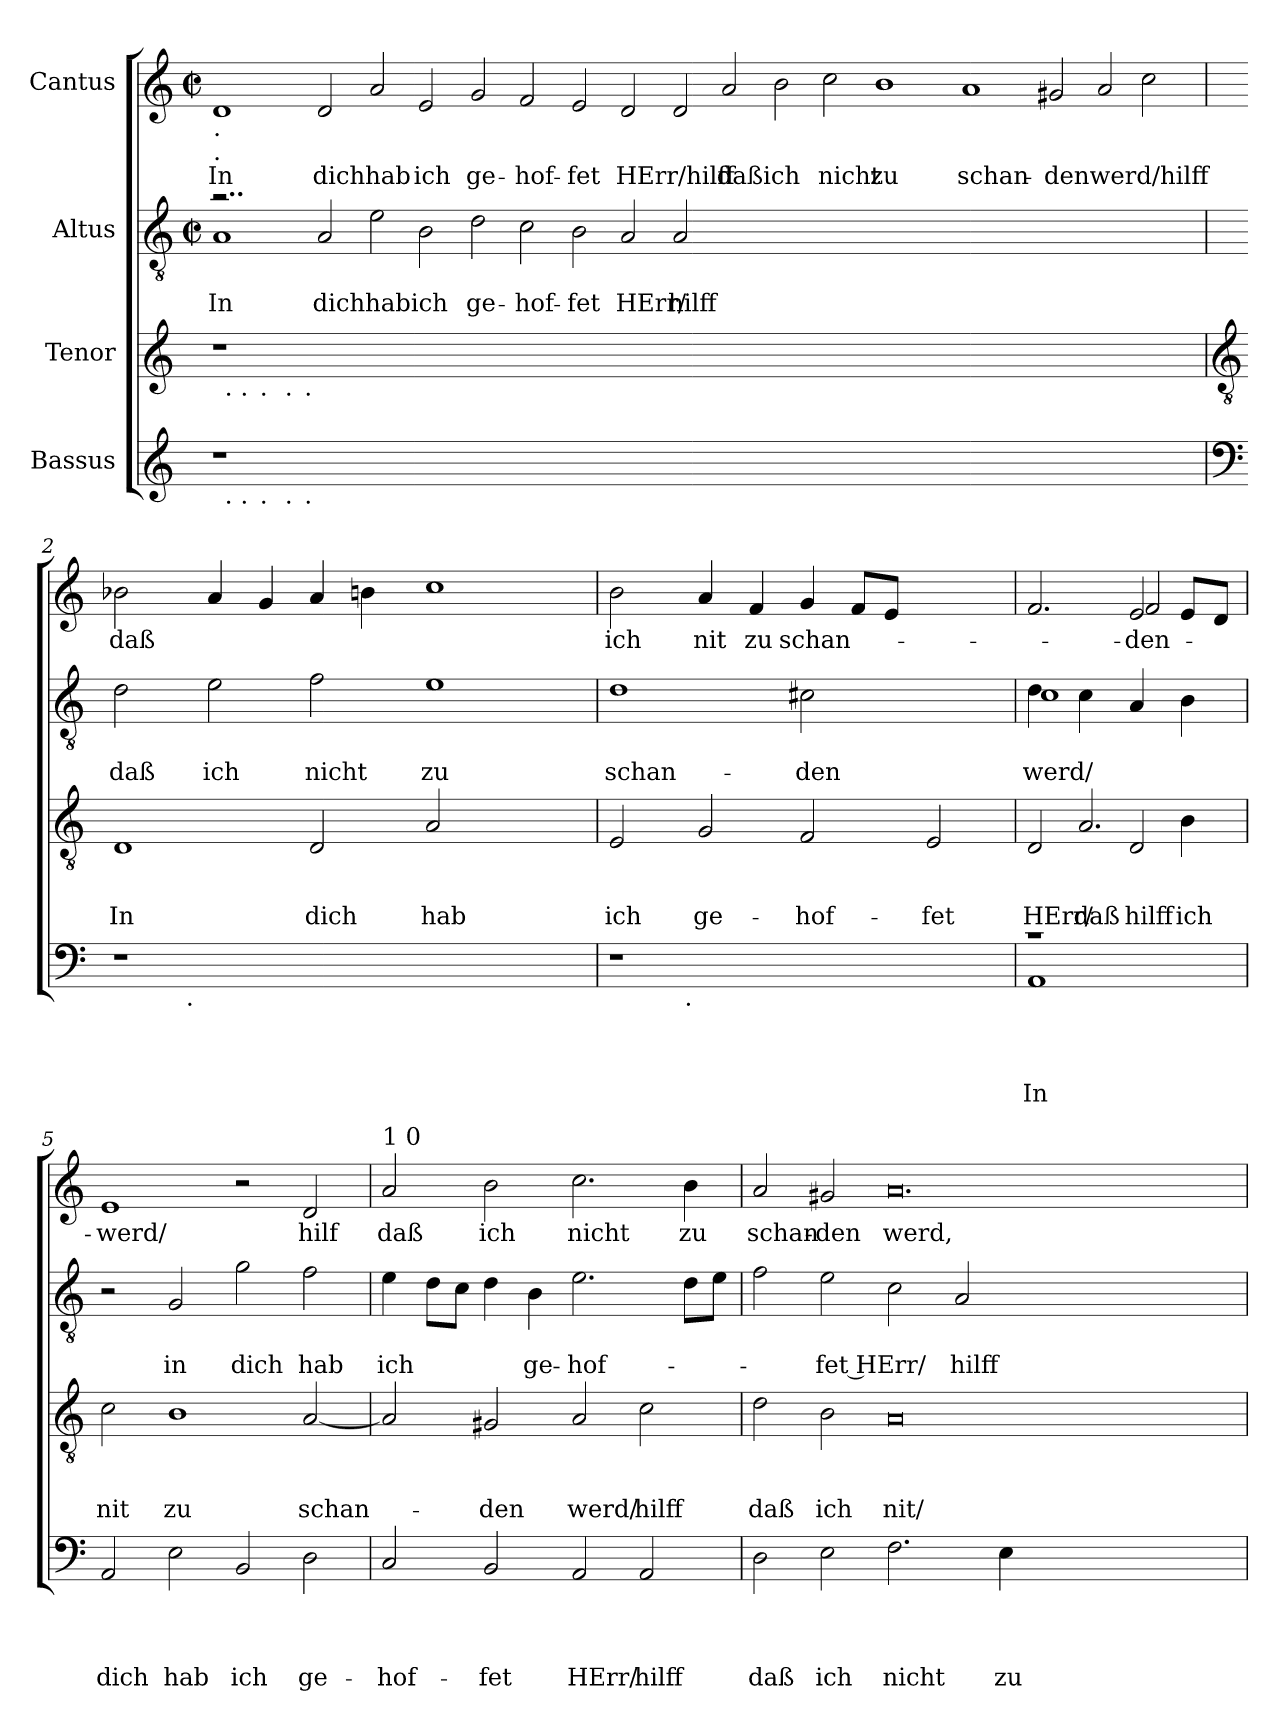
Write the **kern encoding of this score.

**kern	**text	**text	**text	**text	**kern	**text	**text	**text	**kern	**text	**text	**kern	**text
*part4	*part4	*part4	*part4	*part4	*part3	*part3	*part3	*part3	*part2	*part2	*part2	*part1	*part1
*staff4	*staff4	*staff4	*staff4	*staff4	*staff3	*staff3	*staff3	*staff3	*staff2	*staff2	*staff2	*staff1	*staff1
*I"Bassus	*	*	*	*	*I"Tenor	*	*	*	*I"Altus	*	*	*I"Cantus	*
*clefG2	*	*	*	*	*clefG2	*	*	*	*clefGv2	*	*	*clefG2	*
*k[]	*	*	*	*	*k[]	*	*	*	*k[]	*	*	*k[]	*
*C:	*	*	*	*	*C:	*	*	*	*C:	*	*	*C:	*
*	*	*	*	*	*	*	*	*	*M2/2	*	*	*M2/2	*
*	*	*	*	*	*	*	*	*	*met(c|)	*	*	*met(c|)	*
=1	=1	=1	=1	=1	=1	=1	=1	=1	=1	=1	=1	=1	=1
!	!	!	!	!	!	!	!	!	!	!	!	!LO:TX:b:t=.	!
!	!	!	!	!	!	!	!	!	!	!	!	!LO:TX:b:t=.	!
!	!	!	!	!	!	!	!	!	!LO:TX:b:t=.	!	!	!	!
!	!	!	!	!	!	!	!	!	!LO:TX:a:t=.	!	!	!	!
!	!	!	!	!	!	!	!	!	!LO:TX:b:t=.	!	!	!	!
!	!	!	!	!	!	!	!	!	!LO:TX:b:t=.	!	!	!	!
!	!	!	!	!	!LO:TX:b:t=.	!	!	!	!	!	!	!	!
!	!	!	!	!	!LO:TX:b:t=.	!	!	!	!	!	!	!	!
!LO:TX:b:t=.	!	!	!	!	!	!	!	!	!	!	!	!	!
!LO:TX:b:t=.	!	!	!	!	!	!	!	!	!	!	!	!	!
!	!	!	!	!	!	!	!	!	!LO:N:vis=1	!	!LO:LY:b	!	!LO:LY:b
*^	*	*	*	*	*^	*	*	*	*^	*	*	*	*
*	*^	*	*	*	*	*	*^	*	*	*	*	*	*	*	*	*
*	*	*^	*	*	*	*	*	*	*^	*	*	*	*	*	*	*	*	*
*	*	*	*^	*	*	*	*	*	*	*	*^	*	*	*	*	*	*	*	*	*
*	*	*	*	*^	*	*	*	*	*	*	*	*	*^	*	*	*	*	*	*	*	*	*
1r	16.ryy	4ryy	4...ryy	2ryy	2..ryy	.	.	.	.	1r	16.ryy	4ryy	4...ryy	2ryy	2..ryy	.	.	.	2..ra	1A	.	In	1d	In
!	!	!	!	!	!	!	!	!	!	!	!LO:TX:b:t=.	!	!	!	!	!	!	!	!	!	!	!	!	!
!	!LO:TX:b:t=.	!	!	!	!	!	!	!	!	!	!	!	!	!	!	!	!	!	!	!	!	!	!	!
.	1ryy	.	.	.	.	.	.	.	.	.	1ryy	.	.	.	.	.	.	.	.	.	.	.	.	.
!	!	!	!	!	!	!	!	!	!	!	!	!LO:TX:b:t=.	!	!	!	!	!	!	!	!	!	!	!	!
!	!	!LO:TX:b:t=.	!	!	!	!	!	!	!	!	!	!	!	!	!	!	!	!	!	!	!	!	!	!
.	.	1ryy	.	.	.	.	.	.	.	.	.	1ryy	.	.	.	.	.	.	.	.	.	.	.	.
!	!	!	!	!	!	!	!	!	!	!	!	!	!LO:TX:b:t=.	!	!	!	!	!	!	!	!	!	!	!
!	!	!	!LO:TX:b:t=.	!	!	!	!	!	!	!	!	!	!	!	!	!	!	!	!	!	!	!	!	!
.	.	.	1ryy	.	.	.	.	.	.	.	.	.	1ryy	.	.	.	.	.	.	.	.	.	.	.
.	.	.	.	8ryy	.	.	.	.	.	.	.	.	.	8ryy	.	.	.	.	.	.	.	.	.	.
.	.	.	.	32ryy	.	.	.	.	.	.	.	.	.	32ryy	.	.	.	.	.	.	.	.	.	.
!	!	!	!	!	!	!	!	!	!	!	!	!	!	!LO:TX:b:t=.	!	!	!	!	!	!	!	!	!	!
!	!	!	!	!LO:TX:b:t=.	!	!	!	!	!	!	!	!	!	!	!	!	!	!	!	!	!	!	!	!
.	.	.	.	1ryy	.	.	.	.	.	.	.	.	.	1ryy	.	.	.	.	.	.	.	.	.	.
!	!	!	!	!	!	!	!	!	!	!	!	!	!	!	!LO:TX:b:t=.	!	!	!	!	!	!	!	!	!
!	!	!	!	!	!LO:TX:b:t=.	!	!	!	!	!	!	!	!	!	!	!	!	!	!	!	!	!	!	!
.	.	.	.	.	1ryy	.	.	.	.	.	.	.	.	.	1ryy	.	.	.	00ryy	.	.	.	.	.
!	!	!	!	!	!	!	!	!	!	!	!	!	!	!	!	!	!	!	!	!	!	!LO:LY:b	!	!LO:LY:b
000ryy	.	.	.	.	.	.	.	.	.	000ryy	.	.	.	.	.	.	.	.	.	2A/	.	dichhabich	2d/	dichhab
.	1ryy	.	.	.	.	.	.	.	.	.	1ryy	.	.	.	.	.	.	.	.	.	.	.	.	.
.	.	1ryy	.	.	.	.	.	.	.	.	.	1ryy	.	.	.	.	.	.	.	.	.	.	.	.
.	.	.	1ryy	.	.	.	.	.	.	.	.	.	1ryy	.	.	.	.	.	.	.	.	.	.	.
.	.	.	.	.	.	.	.	.	.	.	.	.	.	.	.	.	.	.	.	2e\	.	.	2a/	.
.	.	.	.	1ryy	.	.	.	.	.	.	.	.	.	1ryy	.	.	.	.	.	.	.	.	.	.
.	.	.	.	.	1ryy	.	.	.	.	.	.	.	.	.	1ryy	.	.	.	.	.	.	.	.	.
!	!	!	!	!	!	!	!	!	!	!	!	!	!	!	!	!	!	!	!	!	!	!	!	!LO:LY:b
.	.	.	.	.	.	.	.	.	.	.	.	.	.	.	.	.	.	.	.	2B\	.	.	2e/	ich
.	1ryy	.	.	.	.	.	.	.	.	.	1ryy	.	.	.	.	.	.	.	.	.	.	.	.	.
.	.	1ryy	.	.	.	.	.	.	.	.	.	1ryy	.	.	.	.	.	.	.	.	.	.	.	.
.	.	.	1ryy	.	.	.	.	.	.	.	.	.	1ryy	.	.	.	.	.	.	.	.	.	.	.
!	!	!	!	!	!	!	!	!	!	!	!	!	!	!	!	!	!	!	!	!	!	!LO:LY:b	!	!LO:LY:b
.	.	.	.	.	.	.	.	.	.	.	.	.	.	.	.	.	.	.	.	2d\	.	ge-	2g/	ge-
.	.	.	.	1ryy	.	.	.	.	.	.	.	.	.	1ryy	.	.	.	.	.	.	.	.	.	.
.	.	.	.	.	1ryy	.	.	.	.	.	.	.	.	.	1ryy	.	.	.	.	.	.	.	.	.
!	!	!	!	!	!	!	!	!	!	!	!	!	!	!	!	!	!	!	!	!	!	!LO:LY:b	!	!LO:LY:b
.	.	.	.	.	.	.	.	.	.	.	.	.	.	.	.	.	.	.	.	2c\	.	-hof-	2f/	-hof-
.	1ryy	.	.	.	.	.	.	.	.	.	1ryy	.	.	.	.	.	.	.	.	.	.	.	.	.
.	.	1ryy	.	.	.	.	.	.	.	.	.	1ryy	.	.	.	.	.	.	.	.	.	.	.	.
.	.	.	1ryy	.	.	.	.	.	.	.	.	.	1ryy	.	.	.	.	.	.	.	.	.	.	.
!	!	!	!	!	!	!	!	!	!	!	!	!	!	!	!	!	!	!	!	!	!	!LO:LY:b:rj	!	!LO:LY:b:rj
.	.	.	.	.	.	.	.	.	.	.	.	.	.	.	.	.	.	.	.	2B\	.	-fet	2e/	-fet
.	.	.	.	1ryy	.	.	.	.	.	.	.	.	.	1ryy	.	.	.	.	.	.	.	.	.	.
.	.	.	.	.	1ryy	.	.	.	.	.	.	.	.	.	1ryy	.	.	.	.	.	.	.	.	.
!	!	!	!	!	!	!	!	!	!	!	!	!	!	!	!	!	!	!	!	!	!	!LO:LY:b	!	!LO:LY:b
.	.	.	.	.	.	.	.	.	.	.	.	.	.	.	.	.	.	.	.	2A/	.	HErr/	2d/	HErr/hilff
.	1ryy	.	.	.	.	.	.	.	.	.	1ryy	.	.	.	.	.	.	.	.	.	.	.	.	.
.	.	1ryy	.	.	.	.	.	.	.	.	.	1ryy	.	.	.	.	.	.	.	.	.	.	.	.
.	.	.	1ryy	.	.	.	.	.	.	.	.	.	1ryy	.	.	.	.	.	.	.	.	.	.	.
!	!	!	!	!	!	!	!	!	!	!	!	!	!	!	!	!	!	!	!	!	!	!LO:LY:b	!	!
.	.	.	.	.	.	.	.	.	.	.	.	.	.	.	.	.	.	.	.	2A/	.	hilff	2d/	.
.	.	.	.	1ryy	.	.	.	.	.	.	.	.	.	1ryy	.	.	.	.	.	.	.	.	.	.
.	.	.	.	.	1ryy	.	.	.	.	.	.	.	.	.	1ryy	.	.	.	1ryy	.	.	.	.	.
!	!	!	!	!	!	!	!	!	!	!	!	!	!	!	!	!	!	!	!	!	!	!	!	!LO:LY:b
.	.	.	.	.	.	.	.	.	.	.	.	.	.	.	.	.	.	.	.	00ryy	.	.	2a/	daßich
.	1ryy	.	.	.	.	.	.	.	.	.	1ryy	.	.	.	.	.	.	.	.	.	.	.	.	.
.	.	1ryy	.	.	.	.	.	.	.	.	.	1ryy	.	.	.	.	.	.	.	.	.	.	.	.
.	.	.	1ryy	.	.	.	.	.	.	.	.	.	1ryy	.	.	.	.	.	.	.	.	.	.	.
.	.	.	.	.	.	.	.	.	.	.	.	.	.	.	.	.	.	.	.	.	.	.	2b\	.
.	.	.	.	1ryy	.	.	.	.	.	.	.	.	.	1ryy	.	.	.	.	.	.	.	.	.	.
.	.	.	.	.	1ryy	.	.	.	.	.	.	.	.	.	1ryy	.	.	.	1ryy	.	.	.	.	.
!	!	!	!	!	!	!	!	!	!	!	!	!	!	!	!	!	!	!	!	!	!	!	!	!LO:LY:b
.	.	.	.	.	.	.	.	.	.	.	.	.	.	.	.	.	.	.	.	.	.	.	2cc\	nicht
.	1ryy	.	.	.	.	.	.	.	.	.	1ryy	.	.	.	.	.	.	.	.	.	.	.	.	.
.	.	4%15ryy	.	.	.	.	.	.	.	.	.	4%15ryy	.	.	.	.	.	.	.	.	.	.	.	.
.	.	.	1ryy	.	.	.	.	.	.	.	.	.	1ryy	.	.	.	.	.	.	.	.	.	.	.
!	!	!	!	!	!	!	!	!	!	!	!	!	!	!	!	!	!	!	!	!	!	!	!	!LO:LY:b
.	.	.	.	.	.	.	.	.	.	.	.	.	.	.	.	.	.	.	.	.	.	.	1b	zu
.	.	.	.	1ryy	.	.	.	.	.	.	.	.	.	1ryy	.	.	.	.	.	.	.	.	.	.
.	.	.	.	.	1ryy	.	.	.	.	.	.	.	.	.	1ryy	.	.	.	1ryy	.	.	.	.	.
.	1ryy	.	.	.	.	.	.	.	.	.	1ryy	.	.	.	.	.	.	.	.	.	.	.	.	.
.	.	.	1ryy	.	.	.	.	.	.	.	.	.	1ryy	.	.	.	.	.	.	.	.	.	.	.
!	!	!	!	!	!	!	!	!	!	!	!	!	!	!	!	!	!	!	!	!	!	!	!	!LO:LY:b
.	.	.	.	.	.	.	.	.	.	.	.	.	.	.	.	.	.	.	.	.	.	.	1a	schan-
.	.	.	.	1ryy	.	.	.	.	.	.	.	.	.	1ryy	.	.	.	.	.	.	.	.	.	.
.	.	.	.	.	1ryy	.	.	.	.	.	.	.	.	.	1ryy	.	.	.	1ryy	.	.	.	.	.
.	1ryy	.	.	.	.	.	.	.	.	.	1ryy	.	.	.	.	.	.	.	.	.	.	.	.	.
.	.	.	1ryy	.	.	.	.	.	.	.	.	.	1ryy	.	.	.	.	.	.	.	.	.	.	.
!	!	!	!	!	!	!	!	!	!	!	!	!	!	!	!	!	!	!	!	!	!	!	!	!LO:LY:b
.	.	.	.	.	.	.	.	.	.	.	.	.	.	.	.	.	.	.	.	.	.	.	2g#X/	-denwerd/hilff
.	.	.	.	1ryy	.	.	.	.	.	.	.	.	.	1ryy	.	.	.	.	.	.	.	.	.	.
.	.	.	.	.	1ryy	.	.	.	.	.	.	.	.	.	1ryy	.	.	.	1ryy	.	.	.	.	.
1ryy	.	.	.	.	.	.	.	.	.	1ryy	.	.	.	.	.	.	.	.	.	1ryy	.	.	2a/	.
.	2ryy	.	.	.	.	.	.	.	.	.	2ryy	.	.	.	.	.	.	.	.	.	.	.	.	.
.	.	.	2ryy	.	.	.	.	.	.	.	.	.	2ryy	.	.	.	.	.	.	.	.	.	.	.
.	.	.	.	.	.	.	.	.	.	.	.	.	.	.	.	.	.	.	.	.	.	.	2cc\	.
.	4ryy	.	.	.	.	.	.	.	.	.	4ryy	.	.	.	.	.	.	.	.	.	.	.	.	.
.	.	.	.	4ryy	.	.	.	.	.	.	.	.	.	4ryy	.	.	.	.	.	.	.	.	.	.
.	8ryy	.	.	.	.	.	.	.	.	.	8ryy	.	.	.	.	.	.	.	.	.	.	.	.	.
.	.	.	.	.	8ryy	.	.	.	.	.	.	.	.	.	8ryy	.	.	.	8ryy	.	.	.	.	.
.	.	.	.	16.ryy	.	.	.	.	.	.	.	.	.	16.ryy	.	.	.	.	.	.	.	.	.	.
.	32ryy	.	32ryy	.	.	.	.	.	.	.	32ryy	.	32ryy	.	.	.	.	.	.	.	.	.	.	.
*v	*v	*v	*v	*v	*v	*	*	*	*	*	*	*	*	*	*	*	*	*	*v	*v	*	*	*	*
*	*	*	*	*	*v	*v	*v	*v	*v	*v	*	*	*	*	*	*	*	*
!!LO:LB:g=z
=2	=2	=2	=2	=2	=2	=2	=2	=2	=2	=2	=2	=2	=2
*clefF4	*	*	*	*	*clefGv2	*	*	*	*	*	*	*	*
*^	*	*	*	*	*^	*	*	*	*^	*	*	*	*
*	*^	*	*	*	*	*	*^	*	*	*	*	*	*	*	*	*
*	*	*^	*	*	*	*	*	*	*^	*	*	*	*	*	*	*	*	*
*	*	*	*^	*	*	*	*	*	*	*	*^	*	*	*	*	*	*	*	*	*
*	*	*	*	*^	*	*	*	*	*	*	*	*	*^	*	*	*	*	*	*	*	*	*
!	!	!	!	!	!	!	!	!	!	!	!	!	!	!	!	!	!	!LO:LY:b	!	!	!	!LO:LY:b	!	!LO:LY:b
*	*v	*v	*v	*v	*v	*	*	*	*	*	*	*	*	*	*	*	*	*	*v	*v	*	*	*	*
*	*	*	*	*	*	*v	*v	*v	*v	*v	*v	*	*	*	*	*	*	*	*
1r	4..ryy	.	.	.	.	1D	.	.	In	2d\	.	daß	2b-X\	daß
!	!LO:TX:b:t=.	!	!	!	!	!	!	!	!	!	!	!	!	!
.	1ryy	.	.	.	.	.	.	.	.	.	.	.	.	.
!	!	!	!	!	!	!	!	!	!	!	!	!LO:LY:b	!	!
.	.	.	.	.	.	.	.	.	.	2e\	.	ich	4a/	.
.	.	.	.	.	.	.	.	.	.	.	.	.	4g/	.
!	!	!	!	!	!	!	!	!	!LO:LY:b	!	!	!LO:LY:b	!	!
1.ryy	.	.	.	.	.	2D/	.	.	dich	2f\	.	nicht	4a/	.
.	.	.	.	.	.	.	.	.	.	.	.	.	4b\	.
.	1ryy	.	.	.	.	.	.	.	.	.	.	.	.	.
!	!	!	!	!	!	!	!	!	!LO:LY:b	!	!	!LO:LY:b	!	!
.	.	.	.	.	.	2A/	.	.	hab	1e	.	zu	1cc	.
.	.	.	.	.	.	2ryy	.	.	.	.	.	.	.	.
.	16ryy	.	.	.	.	.	.	.	.	.	.	.	.	.
=3	=3	=3	=3	=3	=3	=3	=3	=3	=3	=3	=3	=3	=3	=3
!	!	!	!	!	!	!	!	!	!LO:LY:b	!	!	!LO:LY:b	!	!LO:LY:b
1r	4...ryy	.	.	.	.	2E/	.	.	ich	1d	.	schan-	2b\	ich
!	!LO:TX:b:t=.	!	!	!	!	!	!	!	!	!	!	!	!	!
.	1ryy	.	.	.	.	.	.	.	.	.	.	.	.	.
!	!	!	!	!	!	!	!	!	!LO:LY:b	!	!	!	!	!LO:LY:b
.	.	.	.	.	.	2G/	.	.	ge-	.	.	.	4a/	nit
!	!	!	!	!	!	!	!	!	!	!	!	!	!	!LO:LY:b
.	.	.	.	.	.	.	.	.	.	.	.	.	4f/	zu
!	!	!	!	!	!	!	!	!	!LO:LY:b:rj	!	!	!LO:LY:b	!	!LO:LY:b
1ryy	.	.	.	.	.	2F/	.	.	-hof-	2c#X\	.	-den	4g/	schan-
.	.	.	.	.	.	.	.	.	.	.	.	.	8f/L	.
.	.	.	.	.	.	.	.	.	.	.	.	.	8e/J	.
.	2ryy	.	.	.	.	.	.	.	.	.	.	.	.	.
!	!	!	!	!	!	!	!	!	!LO:LY:b	!	!	!	!	!
.	.	.	.	.	.	2E/	.	.	-fet	2ryy	.	.	2ryy	.
.	32ryy	.	.	.	.	.	.	.	.	.	.	.	.	.
=4	=4	=4	=4	=4	=4	=4	=4	=4	=4	=4	=4	=4	=4	=4
!	!	!	!	!	!LO:LY:b	!	!	!	!LO:LY:b	!	!	!LO:LY:b	!	!
*	*	*	*	*	*	*^	*	*	*	*^	*	*	*^	*
*	*	*	*	*	*	*	*^	*	*	*	*	*	*	*	*	*^	*
1rc	1AA	.	.	.	In	2D/	4ryy	2.ryy	.	.	HErr/	4d\	1c	.	werd/	2.f/	2ryy	2ryy	.
!	!	!	!	!	!	!	!	!	!	!	!LO:LY:b	!	!	!	!	!	!	!	!
.	.	.	.	.	.	.	2.A/	.	.	.	daß	4c\	.	.	.	.	.	.	.
!	!	!	!	!	!	!	!	!	!	!	!LO:LY:b	!	!	!	!	!	!	!	!LO:LY:b
.	.	.	.	.	.	2D/	.	.	.	.	hilff	4A/	.	.	.	.	2e/	2f/	-den
!	!	!	!	!	!	!	!	!	!	!	!LO:LY:b	!	!	!	!	!	!	!	!
.	.	.	.	.	.	.	.	4B\	.	.	ich	4B\	.	.	.	8e/L	.	.	.
.	.	.	.	.	.	.	.	.	.	.	.	.	.	.	.	8d/J	.	.	.
*v	*v	*	*	*	*	*	*	*	*	*	*	*v	*v	*	*	*v	*v	*v	*
*	*	*	*	*	*v	*v	*v	*	*	*	*	*	*	*	*
=5	=5	=5	=5	=5	=5	=5	=5	=5	=5	=5	=5	=5	=5
!	!	!	!	!LO:LY:b	!	!	!	!LO:LY:b	!	!	!	!	!LO:LY:b
2AA/	.	.	.	dich	2c\	.	.	nit	2r	.	.	1e	werd/
!	!	!	!	!LO:LY:b	!	!	!	!LO:LY:b	!	!	!LO:LY:b	!	!
2E\	.	.	.	hab	1B	.	.	zu	2G/	.	in	.	.
!	!	!	!	!LO:LY:b	!	!	!	!	!	!	!LO:LY:b	!	!
2BB/	.	.	.	ich	.	.	.	.	2g\	.	dich	2r	.
!	!	!	!	!LO:LY:b	!	!	!	!LO:LY:b	!	!	!LO:LY:b	!	!LO:LY:b
2D\	.	.	.	ge-	[<2A/	.	.	schan-	2f\	.	hab	2d/	hilf
!!LO:LB:g=z
=6	=6	=6	=6	=6	=6	=6	=6	=6	=6	=6	=6	=6	=6
!	!	!	!	!	!	!	!	!	!	!	!	!LO:TX:a:t=1 0	!
!	!	!	!	!LO:LY:b	!	!	!	!	!	!	!LO:LY:b	!	!LO:LY:b
2C/	.	.	.	-hof-	2A/]	.	.	.	4e\	.	ich	2a/	daß
.	.	.	.	.	.	.	.	.	8d\L	.	.	.	.
.	.	.	.	.	.	.	.	.	8c\J	.	.	.	.
!	!	!	!	!LO:LY:b	!	!	!	!LO:LY:b	!	!	!	!	!LO:LY:b
2BB/	.	.	.	-fet	2G#X/	.	.	-den	4d\	.	.	2b\	ich
!	!	!	!	!	!	!	!	!	!	!	!LO:LY:b	!	!
.	.	.	.	.	.	.	.	.	4B\	.	ge-	.	.
!	!	!	!	!LO:LY:b	!	!	!	!LO:LY:b	!	!	!LO:LY:b	!	!LO:LY:b
2AA/	.	.	.	HErr/	2A/	.	.	werd/	2.e\	.	-hof-	2.cc\	nicht
!	!	!	!	!LO:LY:b	!	!	!	!LO:LY:b	!	!	!	!	!
2AA/	.	.	.	hilff	2c\	.	.	hilff	.	.	.	.	.
!	!	!	!	!	!	!	!	!	!	!	!	!	!LO:LY:b
.	.	.	.	.	.	.	.	.	8d\L	.	.	4b\	zu
.	.	.	.	.	.	.	.	.	8e\J	.	.	.	.
=7	=7	=7	=7	=7	=7	=7	=7	=7	=7	=7	=7	=7	=7
!	!	!	!	!LO:LY:b	!	!	!	!LO:LY:b	!	!	!	!	!LO:LY:b
2D\	.	.	.	daß	2d\	.	.	daß	2f\	.	.	2a/	schan-
!	!	!	!	!LO:LY:b	!	!	!	!LO:LY:b	!	!	!LO:LY:b	!	!LO:LY:b:rj
2E\	.	.	.	ich	2B\	.	.	ich	2e\	.	-fet HErr/	2g#X/	-den
!	!	!	!	!LO:LY:b	!	!	!	!LO:LY:b	!	!	!	!	!LO:LY:b
2.F\	.	.	.	nicht	0A	.	.	nit/	2c\	.	.	0.a	werd,
!	!	!	!	!	!	!	!	!	!	!	!LO:LY:b	!	!
.	.	.	.	.	.	.	.	.	2A/	.	hilff	.	.
!	!	!	!	!LO:LY:b	!	!	!	!	!	!	!	!	!
4E\	.	.	.	zu	.	.	.	.	.	.	.	.	.
0ryy	.	.	.	.	.	.	.	.	0ryy	.	.	.	.
.	.	.	.	.	1ryy	.	.	.	.	.	.	.	.
=	=	=	=	=	=	=	=	=	=	=	=	=	=
*-	*-	*-	*-	*-	*-	*-	*-	*-	*-	*-	*-	*-	*-
